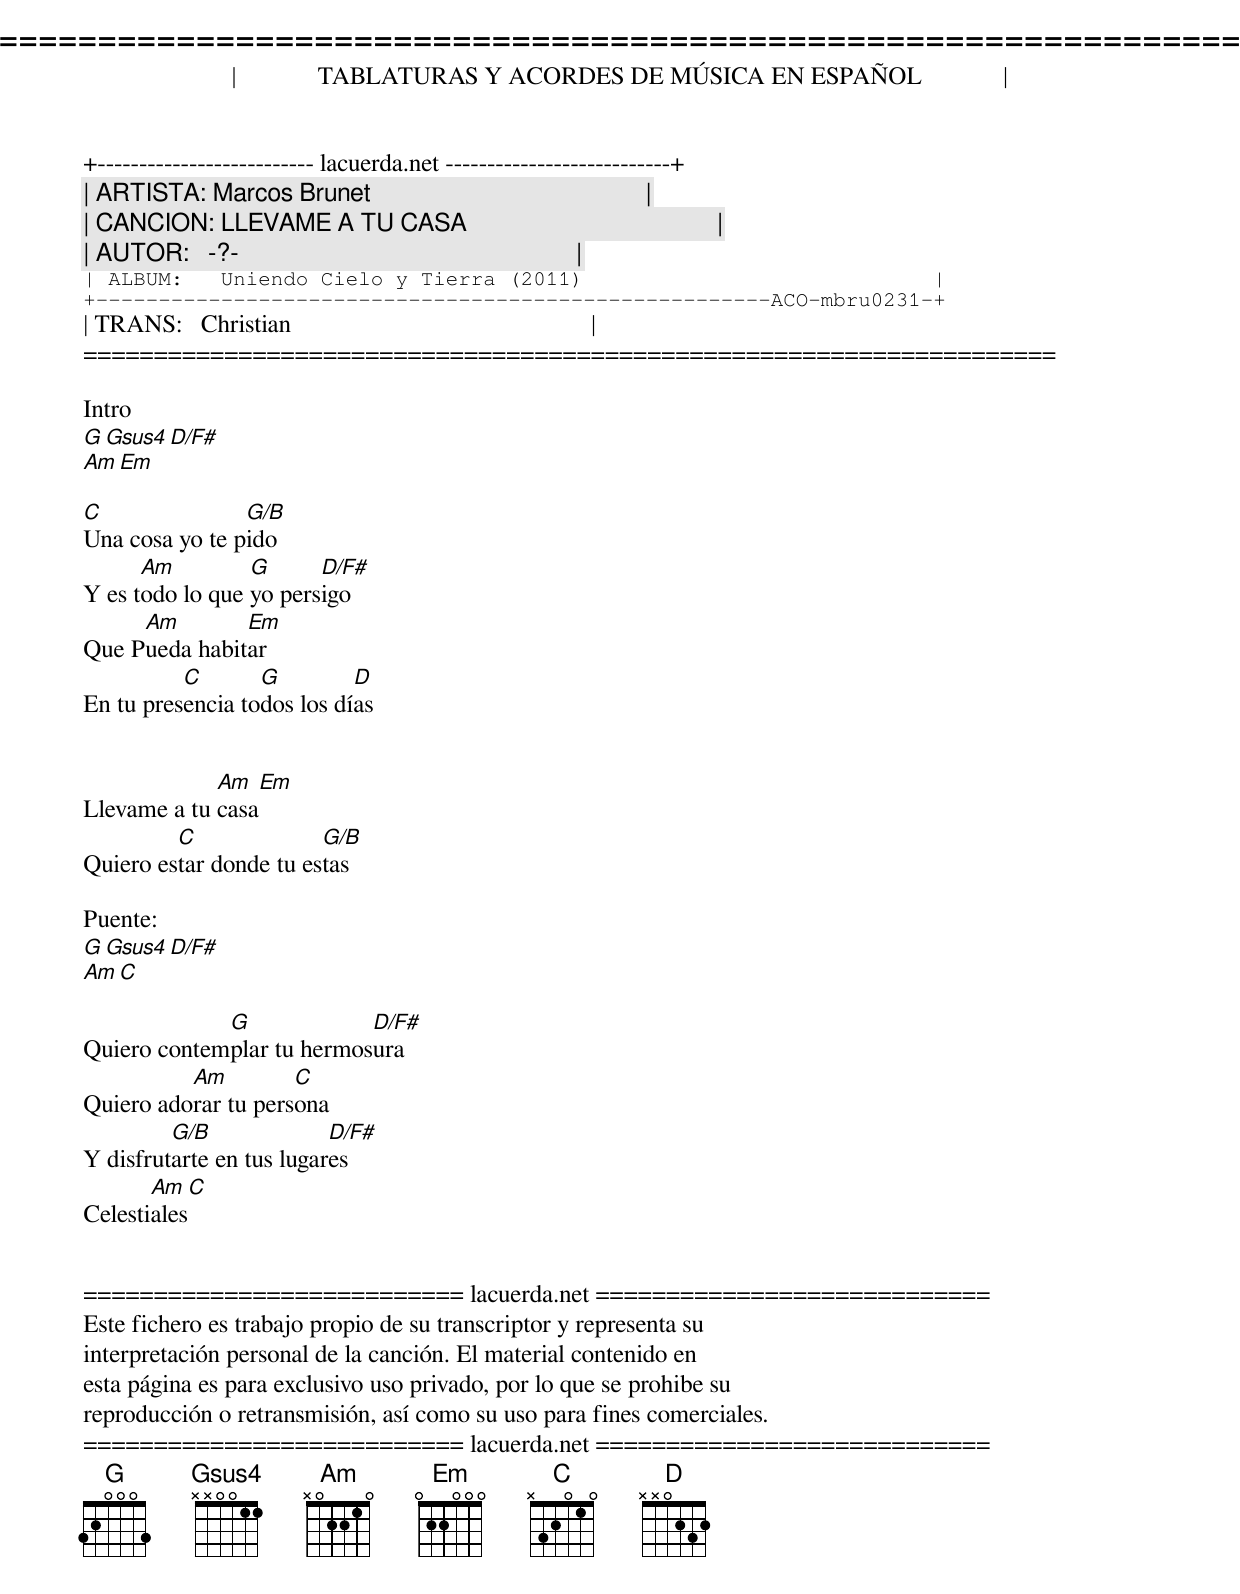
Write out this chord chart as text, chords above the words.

=====================================================================
|             TABLATURAS Y ACORDES DE MÚSICA EN ESPAÑOL             |
+-------------------------- lacuerda.net ---------------------------+
| ARTISTA: Marcos Brunet                                            |
| CANCION: LLEVAME A TU CASA                                        |
| AUTOR:   -?-                                                      |
| ALBUM:   Uniendo Cielo y Tierra (2011)                            |
+------------------------------------------------------ACO-mbru0231-+
| TRANS:   Christian                                                |
=====================================================================

Intro
G     Gsus4 D/F#
Am           Em

C               G/B
Una cosa yo te pido
      Am         G      D/F#
Y es todo lo que yo persigo
     Am        Em
Que Pueda habitar
          C       G         D
En tu presencia todos los días


             Am       Em
Llevame a tu casa
         C              G/B
Quiero estar donde tu estas

Puente:
G     Gsus4 D/F#
Am          C

             G             D/F#
Quiero contemplar tu hermosura
          Am         C
Quiero adorar tu persona
         G/B              D/F#
Y disfrutarte en tus lugares
       Am     C
Celestiales


=========================== lacuerda.net ============================
Este fichero es trabajo propio de su transcriptor y representa su
interpretación personal de la canción. El material contenido en
esta página es para exclusivo uso privado, por lo que se prohibe su
reproducción o retransmisión, así como su uso para fines comerciales.
=========================== lacuerda.net ============================
